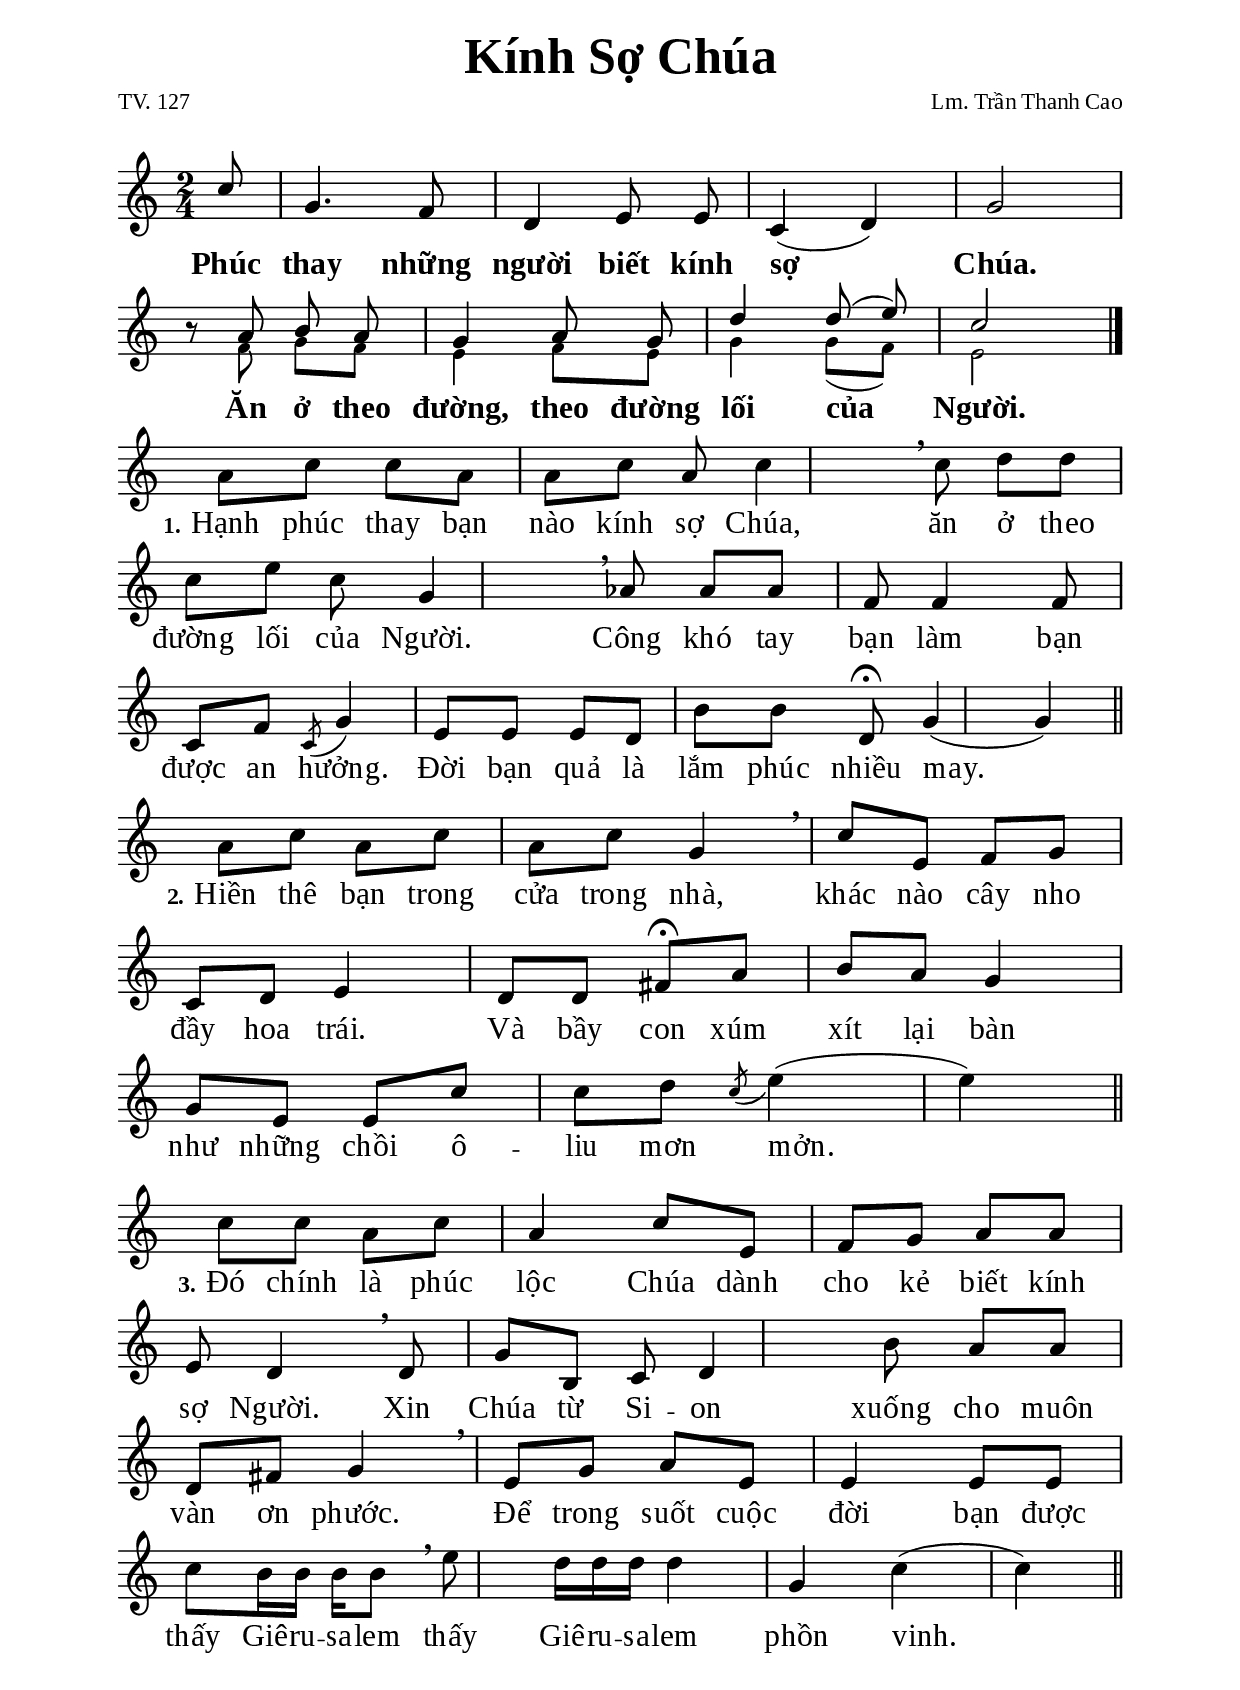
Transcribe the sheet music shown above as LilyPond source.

% Cài đặt chung
\version "2.20.0"
\include "english.ly"

\header {
  title = \markup { \fontsize #3 "Kính Sợ Chúa" }
  poet = "TV. 127"
  composer = "Lm. Trần Thanh Cao"
  arranger = " "
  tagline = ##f
}

\paper {
  #(set-paper-size "a4")
  top-margin = 10\mm
  bottom-margin = 10\mm
  left-margin = 20\mm
  right-margin = 20\mm
  indent = #0
  #(define fonts
    (make-pango-font-tree
      "Liberation Serif"
      "Liberation Serif"
      "Liberation Serif"
      (/ 20 20)))
  page-count = #1
}

% Nhạc điệp khúc
nhacDiepKhucSop= \relative c'' {
  \autoBeamOff
  \partial 8 c8 |
  g4. f8 |
  d4 e8 e |
  c4 _(d) |
  g2 |
  r8 a8 b a |
  g4 a8 g |
  d'4 d8 (e) |
  c2 \bar "|."
}

nhacDiepKhucBas = \relative c' {
  \skip 8
  \skip 2
  \skip 2
  \skip 2
  \skip 2
  r8 f g f |
  e4 f8 e |
  g4 g8 (f) |
  e2
}

% Nhạc phiên khúc
nhacPhienKhucMot = \relative c'' {
  a8 c c a a c a c4 \breathe
  c8 d d c e c g4 \breathe
  af8 af af f f4 f8 c f \acciaccatura c8 g'4
  e8 e e d b' b d, \fermata g4 (g) \bar "||"
}

nhacPhienKhucHai = \relative c'' {
  a8 c a c a c g4 \breathe
  c8 e, f g c, d e4
  d8 d fs \fermata a b a g4
  g8 e e c' c d \acciaccatura c8 e4 (e) \bar "||"
}

nhacPhienKhucBa = \relative c'' {
  c8 c a c a4 c8 e, f g a a e d4 \breathe
  d8 g b, c d4
  b'8 a a d, fs g4 \breathe
  e8 g a e e4
  e8 e c' b16 b b b8 \breathe
  e d16 d d d4 g, c (c) \bar "||"
}

% Lời điệp khúc
loiDiepKhuc = \lyricmode {
  Phúc thay những người biết kính sợ Chúa.
  Ăn ở theo đường, theo đường lối của Người.
}

% Lời phiên khúc
loiPhienKhucMot = \lyricmode {
  \set stanza = #"1."
  Hạnh phúc thay bạn nào kính sợ Chúa,
  ăn ở theo đường lối của Người.
  Công khó tay bạn làm bạn được an hưởng.
  Đời bạn quả là lắm phúc nhiều may.
}

loiPhienKhucHai = \lyricmode {
  \set stanza = #"2."
  Hiền thê bạn trong cửa trong nhà,
  khác nào cây nho đầy hoa trái.
  Và bầy con xúm xít lại bàn
  như những chồi ô -- liu mơn mởn.
}

loiPhienKhucBa = \lyricmode {
  \set stanza = #"3."
  Đó chính là phúc lộc Chúa dành cho kẻ biết kính sợ Người.
  Xin Chúa từ Si -- on xuống cho muôn vàn ơn phước.
  Để trong suốt cuộc đời bạn được thấy Giê -- ru -- sa -- lem
  thấy Giê -- ru -- sa -- lem phồn vinh.
}


% Dàn trang
\score {
  \new ChoirStaff <<
    \new Staff = diepKhuc \with {
        \consists "Merge_rests_engraver"
        \magnifyStaff #(magstep +1)
      }
      <<
      \new Voice = beSop {
        \voiceOne \key c \major \time 2/4 \nhacDiepKhucSop
      }
      \new Voice = beBas {
        \override NoteHead.font-size = #-2
        \voiceTwo \key c \major \time 2/4 \nhacDiepKhucBas
      }
    >>
    \new Lyrics \lyricsto beSop \loiDiepKhuc
  >>
  \layout {
    \override Lyrics.LyricText.font-series = #'bold
    \override Lyrics.LyricText.font-size = #+3
    \override Lyrics.LyricSpace.minimum-distance = #2.0
    \override Score.BarNumber.break-visibility = ##(#f #f #f)
  }
}

\score {
  \new ChoirStaff <<
    \new Staff = phienKhuc \with {
        \magnifyStaff #(magstep +1)
      }
      <<
      \new Voice = beSop {
        \key c \major \time 2/4 \nhacPhienKhucMot
      }
    >>
    \new Lyrics \lyricsto beSop \loiPhienKhucMot
  >>
  \layout {
    \override Staff.TimeSignature.transparent = ##t
    \override Lyrics.LyricText.font-size = #+3
    \override Lyrics.LyricSpace.minimum-distance = #2.0
    \override Score.BarNumber.break-visibility = ##(#f #f #f)
    \set Score.barAlways = ##t
    \set Score.defaultBarType = ""
  } 
}

\score {
  \new ChoirStaff <<
    \new Staff = phienKhuc \with {
        \magnifyStaff #(magstep +1)
      }
      <<
      \new Voice = beSop {
        \key c \major \time 2/4 \nhacPhienKhucHai
      }
    >>
    \new Lyrics \lyricsto beSop \loiPhienKhucHai
  >>
  \layout {
    \override Staff.TimeSignature.transparent = ##t
    \override Lyrics.LyricText.font-size = #+3
    \override Lyrics.LyricSpace.minimum-distance = #2.0
    \override Score.BarNumber.break-visibility = ##(#f #f #f)
    \set Score.barAlways = ##t
    \set Score.defaultBarType = ""
  } 
}

\score {
  \new ChoirStaff <<
    \new Staff = phienKhuc \with {
        \magnifyStaff #(magstep +1)
      }
      <<
      \new Voice = beSop {
        \key c \major \time 2/4 \nhacPhienKhucBa
      }
    >>
    \new Lyrics \lyricsto beSop \loiPhienKhucBa
  >>
  \layout {
    \override Staff.TimeSignature.transparent = ##t
    \override Lyrics.LyricText.font-size = #+3
    \override Lyrics.LyricSpace.minimum-distance = #2.0
    \override Score.BarNumber.break-visibility = ##(#f #f #f)
    \set Score.barAlways = ##t
    \set Score.defaultBarType = ""
  } 
}
